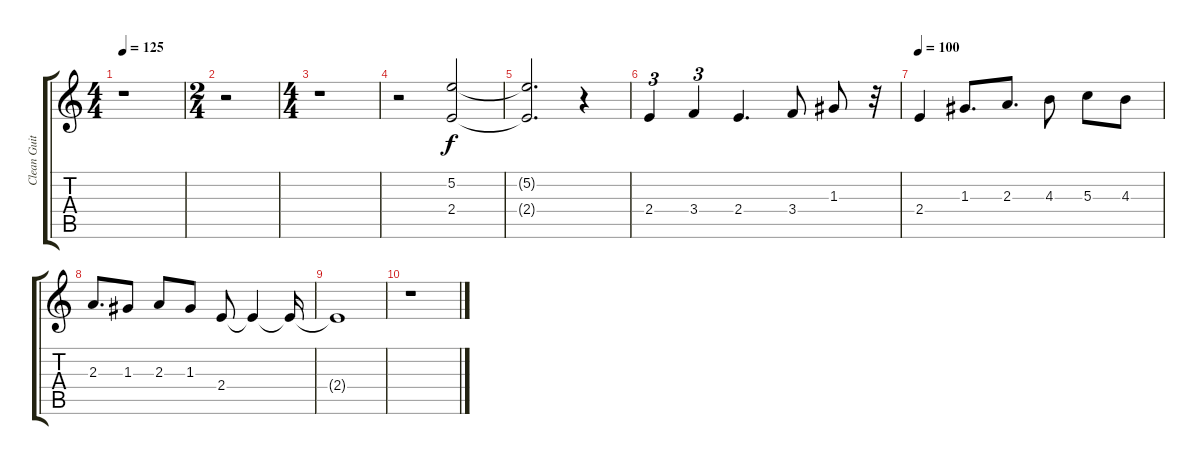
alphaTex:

\track ("Clean Guitar R" "Clean Guit") {instrument electricguitarclean}
\staff {score tabs}
\tuning (E4 B3 G3 D3 A2 E2) {hide}
\ts (4 4)
\tempo 125
\clef g2
\ks c
r.1{dy f} |
\ts (2 4)
r.2 |
\ts (4 4)
r.1 |
r.2 (5.2 2.4).2 |
(5.2{t} 2.4{t}).2{d} r.4 |
2.4.4{tu (3 2)} 3.4.4{tu (3 2)} 2.4.4{d} 3.4.8 1.3.8 r.32 |
\tempo 100
2.4.4 1.3.8{d} 2.3.8{d} 4.3.8 5.3.8 4.3.8 |
2.3.8{d} 1.3.8 2.3.8 1.3.8 2.4.8 2.4{t}.4 2.4{t}.16 |
2.4{t}.1 |
r.1
